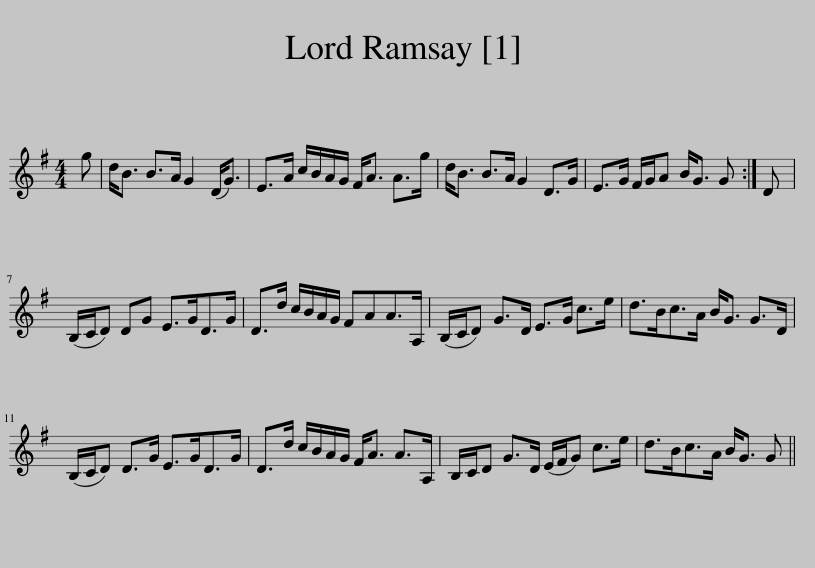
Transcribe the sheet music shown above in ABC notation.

X:1
L:1/8
M:4/4
I:linebreak $
K:G
V:1 treble
V:1
 g | d<B B>A G2 (D<G) | E>A c/B/A/G/ F<A A>g | d<B B>A G2 D>G | E>G F/G/A B<G G :| %5
 D |$ (B,/C/D) DG E>GD>G | D>d c/B/A/G/ FAA>A, | (B,/C/D) G>D E>G c>e | d>Bc>A B<G G>D |$ %10
 (B,/C/D) D>G E>GD>G | D>d c/B/A/G/ F<A A>A, | B,/C/D G>D (E/F/G) c>e | d>Bc>A B<G G || %14
